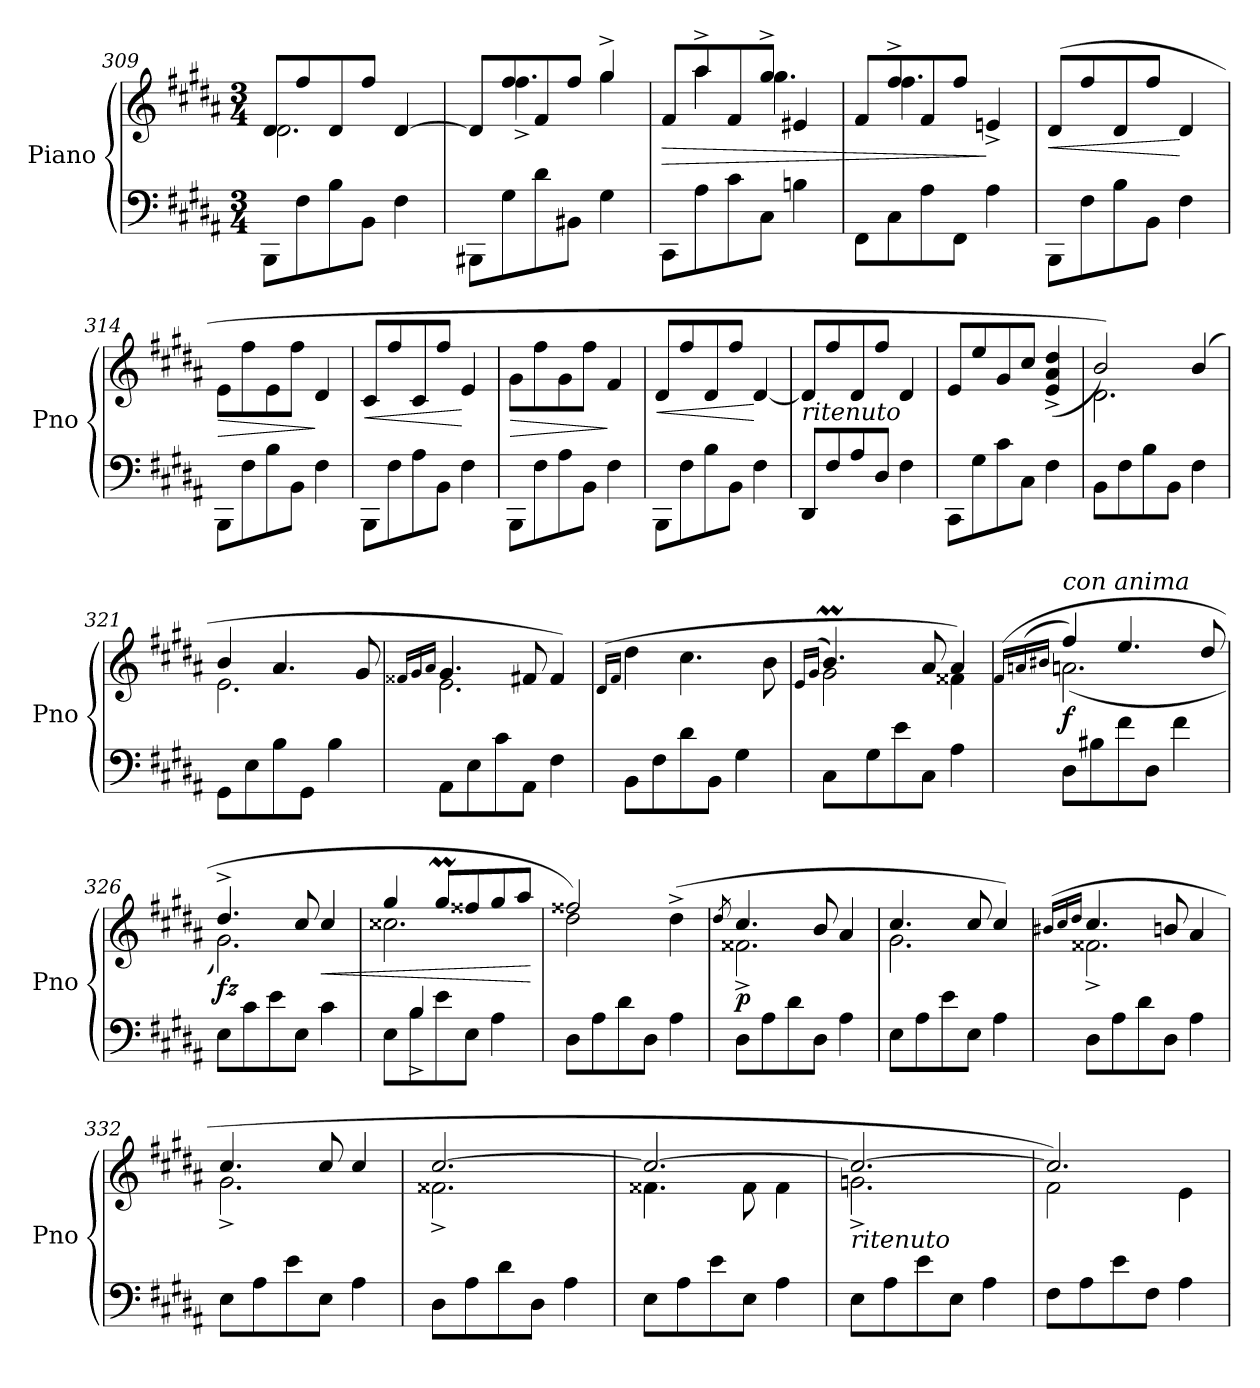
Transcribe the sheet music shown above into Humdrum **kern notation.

**kern	**kern	**dynam
*part1	*part1	*part1
*staff2	*staff1	*staff1/2
*I"Piano	*	*
*I'Pno	*	*
*clefF4	*clefG2	*
*k[f#c#g#d#a#]	*k[f#c#g#d#a#]	*
*M3/4	*M3/4	*
=309	=309	=309
*	*^	*
8BBB\L	8d#/L	2.d#\	.
8F#\	8ff#/	.	.
8B\	8d#/	.	.
8BB\J	8ff#/J	.	.
4F#\	[4d#/	.	.
=310	=310	=310	=310
8BBB#X\L	8d#/L]	8ryy	.
8G#\	8ff#/	4.ff#^\	.
8d#\	8f#/	.	.
8BB#X\J	8ff#/J	.	.
4G#\	4gg#^/	4gg#\	.
!!LO:PB:g=z	!!
=311	=311	=311	=311
!	!	!	!LO:HP:b
8CC#\L	8f#/L	8ryy	>
8A#\	8aa#^/	4aa#\	.
8c#\	8f#/	.	.
8C#\J	8gg#^/J	4.gg#\	.
4Bn\	4e#X/	.	.
=312	=312	=312	=312
8FF#\L	8f#/L	8ryy	.
8C#\	8ff#^/	4.ff#\	.
8A#\	8f#/	.	.
8FF#\J	8ff#/J	.	.
4A#\	4en^/	4ryy	]
=313	=313	=313	=313
!	!	!	!LO:HP:b
*	*v	*v	*
8BBB\L	(8d#/L	<
8F#\	8ff#/	.
8B\	8d#/	.
8BB\J	8ff#/J	.
4F#\	4d#/	[
=314	=314	=314
!	!	!LO:HP:b
8BBB\L	8e\L	>
8F#\	8ff#\	.
8B\	8e\	.
8BB\J	8ff#\J	.
4F#\	4d#/	]
=315	=315	=315
!	!	!LO:HP:b
8BBB\L	8c#/L	<
8F#\	8ff#/	.
8A#\	8c#/	.
8BB\J	8ff#/J	.
4F#\	4e/	[
=316	=316	=316
!	!	!LO:HP:b
8BBB\L	8g#\L	>
8F#\	8ff#\	.
8A#\	8g#\	.
8BB\J	8ff#\J	.
4F#\	4f#/	]
=317	=317	=317
!	!	!LO:HP:b
8BBB\L	8d#/L	<
8F#\	8ff#/	.
8B\	8d#/	.
8BB\J	8ff#/J	.
4F#\	[4d#/	[
!!LO:LB:g=z
=318	=318	=318
!LO:TX:a:i:t=ritenuto	!	!
8DD#/L	8d#/L]	.
8F#/	8ff#/	.
8A#/	8d#/	.
8D#/J	8ff#/J	.
4F#\	4d#/	.
!!LO:LB:g=z
=319	=319	=319
8CC#\L	8e/L	.
8G#\	8ee/	.
8c#\	8g#/	.
8C#\J	8cc#/J	.
4F#\	(>4e/^ 4a#/^ 4dd#/^	.
=320	=320	=320
*	*^	*
8BB\L	2b/))	2.d#\	.
8F#\	.	.	.
8B\	.	.	.
8BB\J	.	.	.
4F#\	(4b/	.	.
=321	=321	=321	=321
8GG#\L	4b/	2.e\	.
8E\	.	.	.
!	!	!	!LO:DY:b
8B\	4.a#/	.	other-dynamics
8GG#\J	.	.	.
4B\	.	.	.
.	8g#/	.	.
=322	=322	=322	=322
.	16qf##X/LL	.	.
.	16qg#/	.	.
.	16qa#/JJ	.	.
8AA#\L	4.g#/	2.e\	.
8E\	.	.	.
8c#\	.	.	.
8AA#\J	8f#X/	.	.
4F#\	4f#/)	.	.
*	*v	*v	*
=323	=323	=323
.	(16qd#/LL	.
.	16qf#/JJ	.
8BB\L	4dd#\	.
8F#\	.	.
8d#\	4.cc#\	.
8BB\J	.	.
4G#\	.	.
.	8b\	.
=324	=324	=324
.	16qe/LL	.
.	(16qg#/JJ	.
*	*^	*
*	*	*^	*
8C#\L	4.bM/)	2g#\	16ryy	.
.	.	.	16cc#/yy	.
8G#\	.	.	4b/yy	.
8e\	.	.	.	.
8C#\J	8a#/	.	4.ryy	.
4A#\	4a#/)	4f##X\	.	.
*	*v	*v	*v	*
!!LO:LB:g=z
=325	=325	=325
.	(16qf#/LL	.
.	(16qan/	.
.	16qb#X/JJ	.
*	*^	*
!	!LO:TX:a:i:t=con anima	!	!
!	!	!	!LO:DY:b
8D#\L	4ff#/)	(2.a\	f
8B#X\	.	.	.
8f#\	4.ee/	.	.
8D#\J	.	.	.
4f#\	.	.	.
.	8dd#/	.	.
=326	=326	=326	=326
!	!	!	!LO:DY:b
8E\L	4.dd#^/	2.g#\)	fz
8c#\	.	.	.
8e\	.	.	.
8E\J	8cc#/	.	.
!	!	!	!LO:HP:b
4c#\	4cc#/	.	<
=327	=327	=327	=327
*^	*	*	*
8E\L	8ryy	4gg#/	2.cc##X\	.
8B\	4B^/	.	.	.
.	.	8qgg#/Lyy	.	.
.	.	8qaa#/Jyy	.	.
8e\	.	8gg#M/L	.	.
8E\J	4.ryy	8ff##X/	.	.
4A#\	.	8gg#/	.	.
.	.	8aa#/J	.	.
*v	*v	*	*	*
*	*v	*v	*
.	.	[
=328	=328	=328
*	*^	*
8D#\L	2ff##X/)	2dd#\	.
8A#\	.	.	.
8d#\	.	.	.
8D#\J	.	.	.
4A#\	(>4dd#^\	4ryy	.
=329	=329	=329	=329
.	8qdd#/	.	.
!	!	!	!LO:DY:b
8D#\L	4.cc#/	2.f##X:^\	p
8A#\	.	.	.
8d#\	.	.	.
8D#\J	8b/	.	.
4A#\	4a#/	.	.
=330	=330	=330	=330
8E\L	4.cc#/	2.g#\	.
8A#\	.	.	.
8e\	.	.	.
8E\J	8cc#/	.	.
4A#\	4cc#/)	.	.
!!LO:LB:g=z	!!
=331	=331	=331	=331
.	(16qb#X/LL	.	.
.	16qcc#/	.	.
.	16qdd#/JJ	.	.
8D#\L	4.cc#/	2.f##X^\	.
8A#\	.	.	.
8d#\	.	.	.
8D#\J	8bn/	.	.
4A#\	4a#/	.	.
=332	=332	=332	=332
8E\L	4.cc#/	2.g#^\	.
8A#\	.	.	.
8e\	.	.	.
8E\J	8cc#/	.	.
4A#\	4cc#/	.	.
=333	=333	=333	=333
8D#\L	[2.cc#/	2.f##X^\	.
8A#\	.	.	.
8d#\	.	.	.
8D#\J	.	.	.
4A#\	.	.	.
=334	=334	=334	=334
!	!	!	!LO:DY:a
8E\L	2.cc#/_	4.f##X\	other-dynamics
8A#\	.	.	.
8e\	.	.	.
8E\J	.	8f##\	.
4A#\	.	4f##\	.
=335	=335	=335	=335
!LO:TX:a:i:t=ritenuto	!	!	!
8E\L	2.cc#/_	2.gn^\	.
8A#\	.	.	.
8e\	.	.	.
8E\J	.	.	.
4A#\	.	.	.
=336	=336	=336	=336
8F#\L	2.cc#/])	2f#\	.
8A#\	.	.	.
8e\	.	.	.
8F#\J	.	.	.
4A#\	.	4e\	.
*	*v	*v	*
=	=	=
*-	*-	*-
